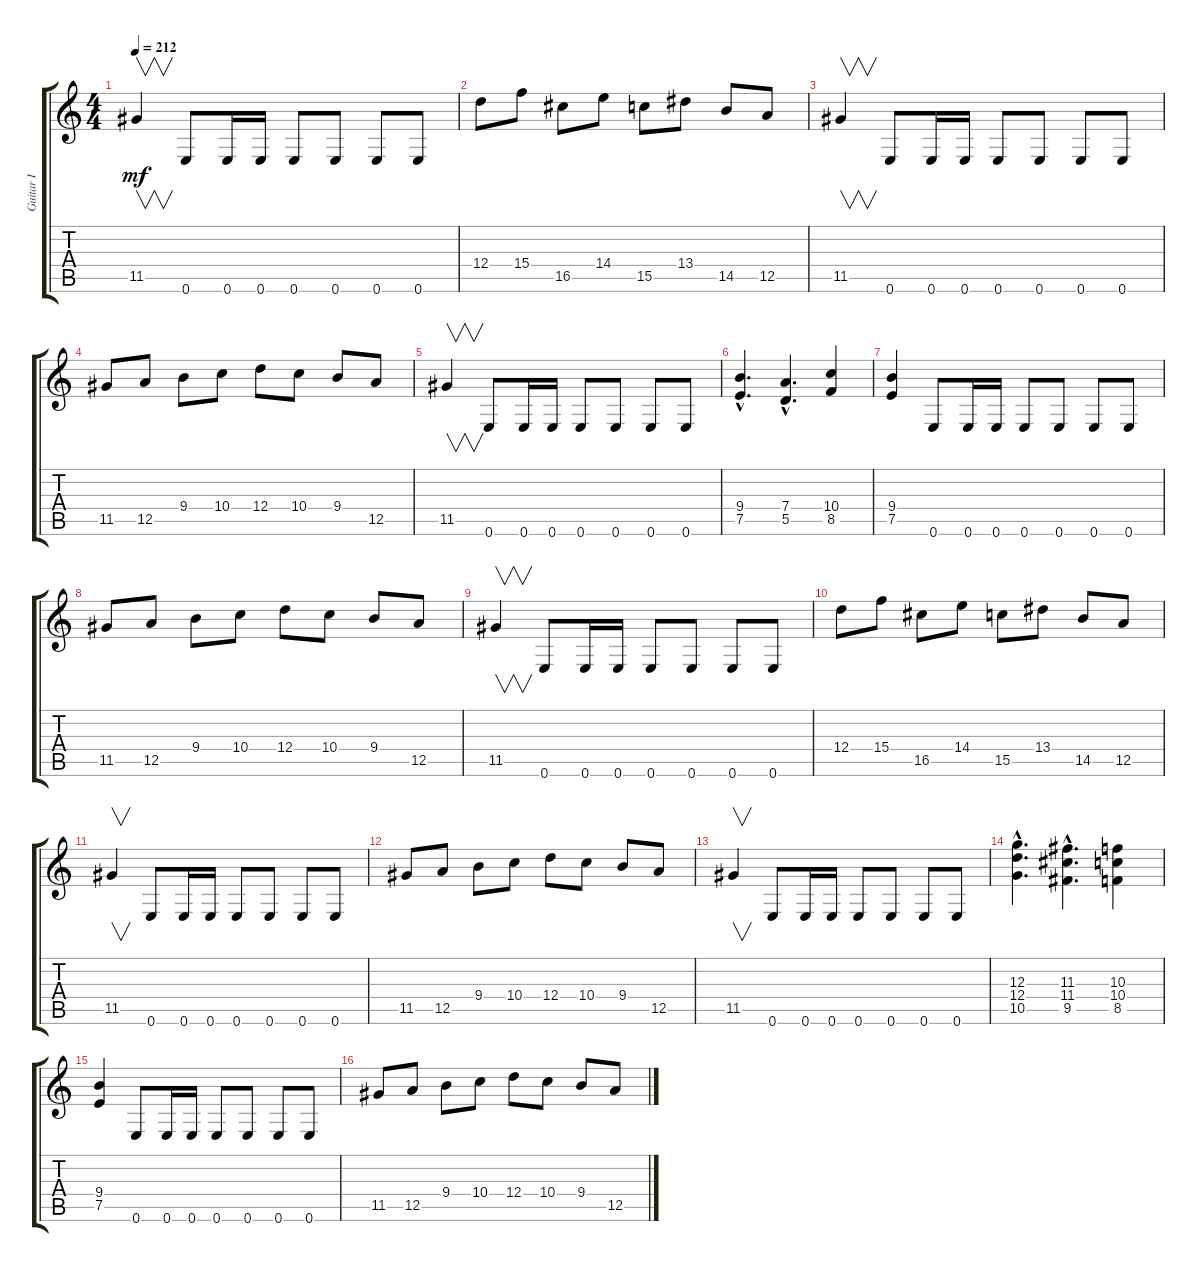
\track ("Guitar I" "Guitar I") {instrument distortionguitar}
\staff {score tabs}
\tuning (E4 B3 G3 D3 A2 E2) {hide}
\ts (4 4)
\tempo 212
\clef g2
\ks c
11.5.4{v dy mf} 0.6.8 0.6.16 0.6.16 0.6.8 0.6.8 0.6.8 0.6.8 |
12.4.8 15.4.8 16.5.8 14.4.8 15.5.8 13.4.8 14.5.8 12.5.8 |
11.5.4{v} 0.6.8 0.6.16 0.6.16 0.6.8 0.6.8 0.6.8 0.6.8 |
11.5.8 12.5.8 9.4.8 10.4.8 12.4.8 10.4.8 9.4.8 12.5.8 |
11.5.4{v} 0.6.8 0.6.16 0.6.16 0.6.8 0.6.8 0.6.8 0.6.8 |
(9.4{hac} 7.5{hac}).4{d} (7.4{hac} 5.5{hac}).4{d} (10.4 8.5).4 |
(9.4 7.5).4 0.6.8 0.6.16 0.6.16 0.6.8 0.6.8 0.6.8 0.6.8 |
11.5.8 12.5.8 9.4.8 10.4.8 12.4.8 10.4.8 9.4.8 12.5.8 |
11.5.4{v} 0.6.8 0.6.16 0.6.16 0.6.8 0.6.8 0.6.8 0.6.8 |
12.4.8 15.4.8 16.5.8 14.4.8 15.5.8 13.4.8 14.5.8 12.5.8 |
11.5.4{v} 0.6.8 0.6.16 0.6.16 0.6.8 0.6.8 0.6.8 0.6.8 |
11.5.8 12.5.8 9.4.8 10.4.8 12.4.8 10.4.8 9.4.8 12.5.8 |
11.5.4{v} 0.6.8 0.6.16 0.6.16 0.6.8 0.6.8 0.6.8 0.6.8 |
(12.3{hac} 12.4{hac} 10.5{hac}).4{d} (11.3{hac} 11.4{hac} 9.5{hac}).4{d} (10.3 10.4 8.5).4 |
(9.4 7.5).4 0.6.8 0.6.16 0.6.16 0.6.8 0.6.8 0.6.8 0.6.8 |
11.5.8 12.5.8 9.4.8 10.4.8 12.4.8 10.4.8 9.4.8 12.5.8
